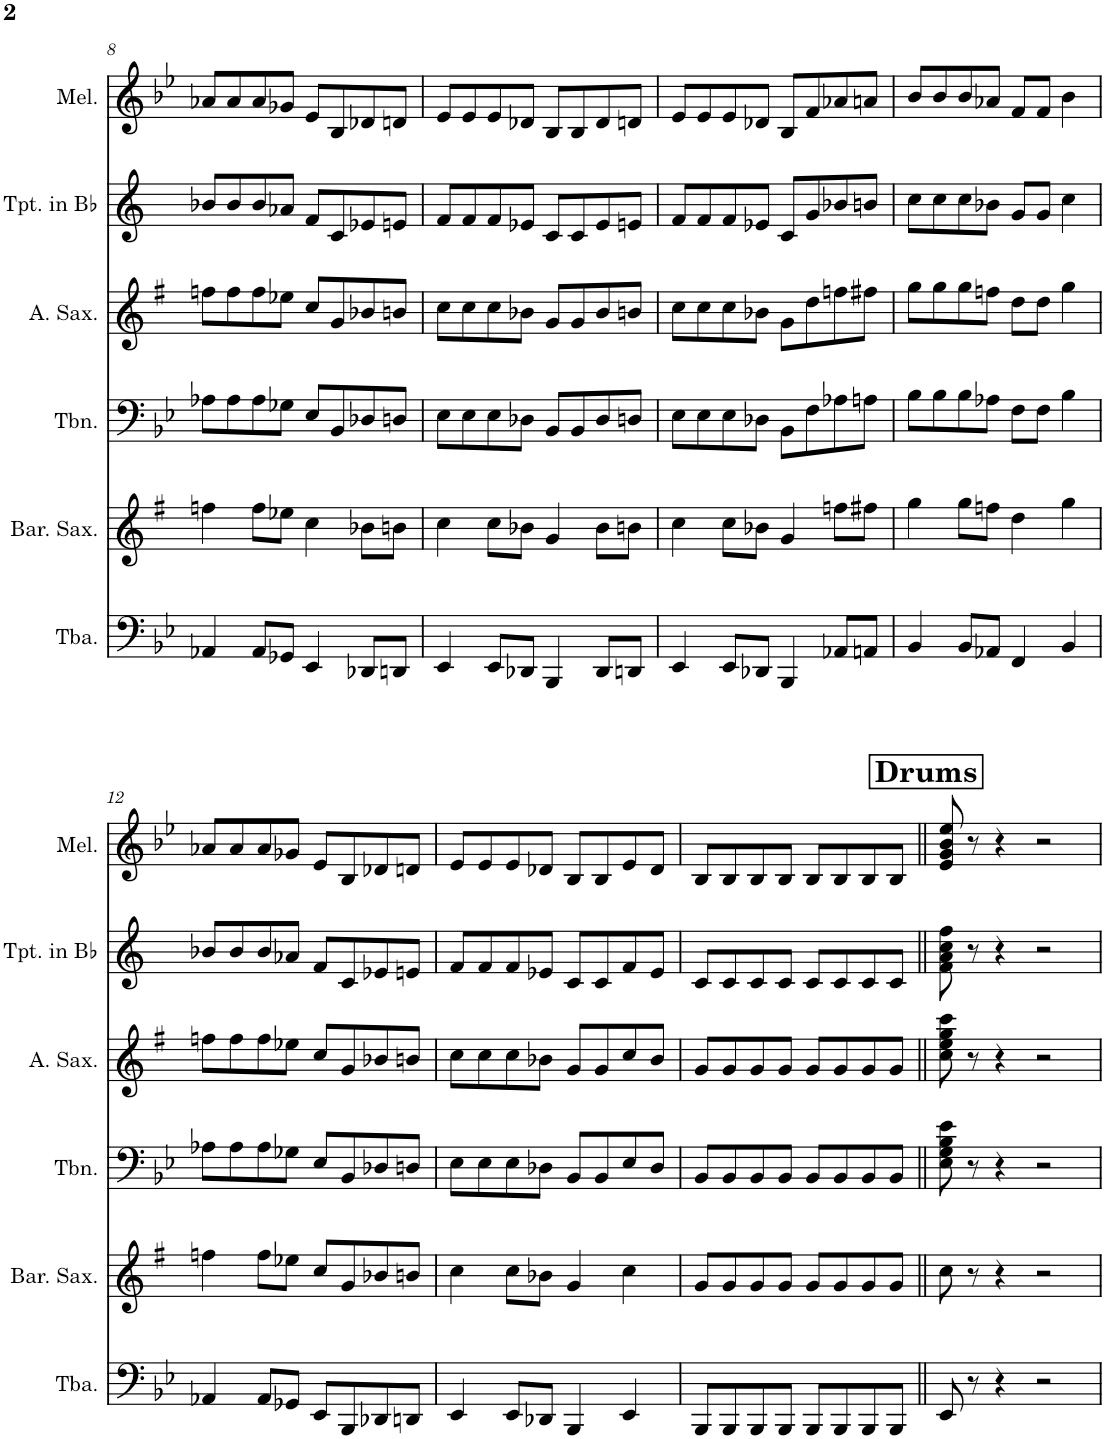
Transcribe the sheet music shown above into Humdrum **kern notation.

**kern	**kern	**kern	**kern	**kern	**kern
*part6	*part5	*part4	*part3	*part2	*part1
*staff6	*staff5	*staff4	*staff3	*staff2	*staff1
*I"Tuba	*I"Baritone Saxophone	*I"Trombone	*I"Alto Saxophone	*I"Trumpet in Bb	*I"Melodica
*I'Tba.	*I'Bar. Sax.	*I'Tbn.	*I'A. Sax.	*I'Tpt. in Bb	*I'Mel.
!!LO:PB:g=z
*clefF4	*clefG2	*clefF4	*clefG2	*clefG2	*clefG2
*	*Trd12c21	*	*Trd5c9	*Trd1c2	*
*k[b-e-]	*k[f#]	*k[b-e-]	*k[f#]	*k[]	*k[b-e-]
*M4/4	*M4/4	*M4/4	*M4/4	*M4/4	*M4/4
=8	=8	=8	=8	=8	=8
4AA-X/	4ffn\	8A-X\L	8ffn\L	8b-X/L	8a-X/L
.	.	8A-\	8ff\	8b-/	8a-/
8AA-/L	8ff\L	8A-\	8ff\	8b-/	8a-/
8GG-X/J	8ee-X\J	8G-X\J	8ee-X\J	8a-X/J	8g-X/J
4EE-/	4cc\	8E-/L	8cc/L	8f/L	8e-/L
.	.	8BB-/	8g/	8c/	8B-/
8DD-X/L	8b-X\L	8D-X/	8b-X/	8e-X/	8d-X/
8DDn/J	8bn\J	8Dn/J	8bn/J	8en/J	8dn/J
=9	=9	=9	=9	=9	=9
4EE-/	4cc\	8E-\L	8cc\L	8f/L	8e-/L
.	.	8E-\	8cc\	8f/	8e-/
8EE-/L	8cc\L	8E-\	8cc\	8f/	8e-/
8DD-X/J	8b-X\J	8D-X\J	8b-X\J	8e-X/J	8d-X/J
4BBB-/	4g/	8BB-/L	8g/L	8c/L	8B-/L
.	.	8BB-/	8g/	8c/	8B-/
8DD-/L	8b-\L	8D-/	8b-/	8e-/	8d-/
8DDn/J	8bn\J	8Dn/J	8bn/J	8en/J	8dn/J
=10	=10	=10	=10	=10	=10
4EE-/	4cc\	8E-\L	8cc\L	8f/L	8e-/L
.	.	8E-\	8cc\	8f/	8e-/
8EE-/L	8cc\L	8E-\	8cc\	8f/	8e-/
8DD-X/J	8b-X\J	8D-X\J	8b-X\J	8e-X/J	8d-X/J
4BBB-/	4g/	8BB-\L	8g\L	8c/L	8B-/L
.	.	8F\	8dd\	8g/	8f/
8AA-X/L	8ffn\L	8A-X\	8ffn\	8b-X/	8a-X/
8AAn/J	8ff#X\J	8An\J	8ff#X\J	8bn/J	8an/J
=11	=11	=11	=11	=11	=11
4BB-/	4gg\	8B-\L	8gg\L	8cc\L	8b-/L
.	.	8B-\	8gg\	8cc\	8b-/
8BB-/L	8gg\L	8B-\	8gg\	8cc\	8b-/
8AA-X/J	8ffn\J	8A-X\J	8ffn\J	8b-X\J	8a-X/J
4FF/	4dd\	8F\L	8dd\L	8g/L	8f/L
.	.	8F\J	8dd\J	8g/J	8f/J
4BB-/	4gg\	4B-\	4gg\	4cc\	4b-\
!!LO:LB:g=z
=12	=12	=12	=12	=12	=12
4AA-X/	4ffn\	8A-X\L	8ffn\L	8b-X/L	8a-X/L
.	.	8A-\	8ff\	8b-/	8a-/
8AA-/L	8ff\L	8A-\	8ff\	8b-/	8a-/
8GG-X/J	8ee-X\J	8G-X\J	8ee-X\J	8a-X/J	8g-X/J
8EE-/L	8cc/L	8E-/L	8cc/L	8f/L	8e-/L
8BBB-/	8g/	8BB-/	8g/	8c/	8B-/
8DD-X/	8b-X/	8D-X/	8b-X/	8e-X/	8d-X/
8DDn/J	8bn/J	8Dn/J	8bn/J	8en/J	8dn/J
=13	=13	=13	=13	=13	=13
4EE-/	4cc\	8E-\L	8cc\L	8f/L	8e-/L
.	.	8E-\	8cc\	8f/	8e-/
8EE-/L	8cc\L	8E-\	8cc\	8f/	8e-/
8DD-X/J	8b-X\J	8D-X\J	8b-X\J	8e-X/J	8d-X/J
4BBB-/	4g/	8BB-/L	8g/L	8c/L	8B-/L
.	.	8BB-/	8g/	8c/	8B-/
4EE-/	4cc\	8E-/	8cc/	8f/	8e-/
.	.	8D-/J	8b-/J	8e-/J	8d-/J
=14	=14	=14	=14	=14	=14
8BBB-/L	8g/L	8BB-/L	8g/L	8c/L	8B-/L
8BBB-/	8g/	8BB-/	8g/	8c/	8B-/
8BBB-/	8g/	8BB-/	8g/	8c/	8B-/
8BBB-/J	8g/J	8BB-/J	8g/J	8c/J	8B-/J
8BBB-/L	8g/L	8BB-/L	8g/L	8c/L	8B-/L
8BBB-/	8g/	8BB-/	8g/	8c/	8B-/
8BBB-/	8g/	8BB-/	8g/	8c/	8B-/
8BBB-/J	8g/J	8BB-/J	8g/J	8c/J	8B-/J
!!LO:REH:place=s1:a:B:cj:fs=14:t=Drums
=15||	=15||	=15||	=15||	=15||	=15||
8EE-/	8cc\	8E-\ 8G\ 8B-\ 8e-\	8cc\ 8ee\ 8gg\ 8ccc\	8f\ 8a\ 8cc\ 8ff\	8e-/ 8g/ 8b-/ 8ee-/
8r	8r	8r	8r	8r	8r
4r	4r	4r	4r	4r	4r
2r	2r	2r	2r	2r	2r
=	=	=	=	=	=
*-	*-	*-	*-	*-	*-
